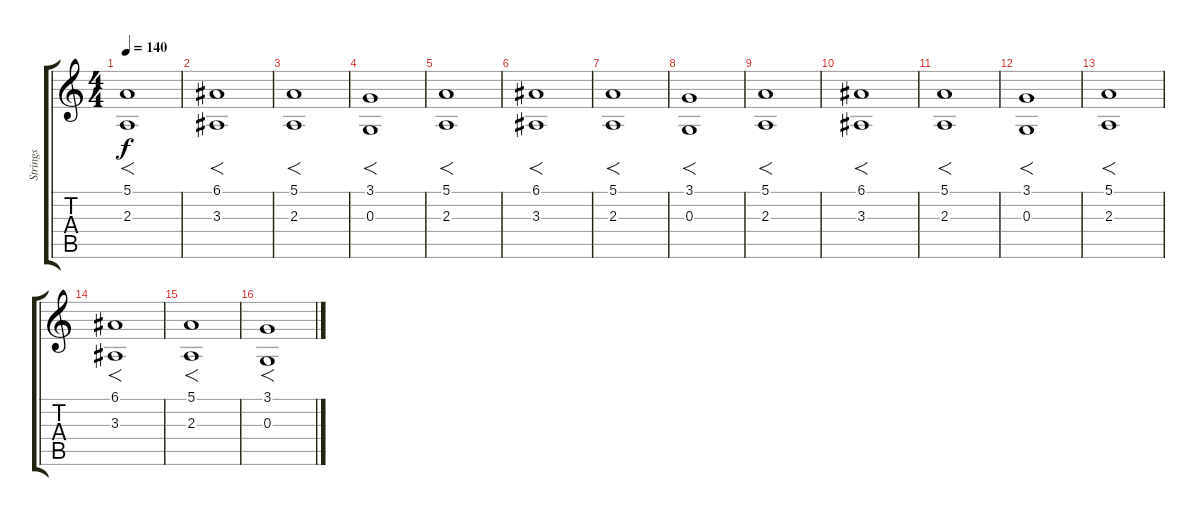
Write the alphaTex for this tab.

\track ("Strings" "Strings") {instrument stringensemble1}
\staff {score tabs}
\tuning (E4 B3 G3 D3 A2 E2) {hide}
\ts (4 4)
\tempo 140
\clef g2
\ks c
(5.1 2.3).1{f dy f} |
(6.1 3.3).1{f} |
(5.1 2.3).1{f} |
(3.1 0.3).1{f} |
(5.1 2.3).1{f} |
(6.1 3.3).1{f} |
(5.1 2.3).1{f} |
(3.1 0.3).1{f} |
(5.1 2.3).1{f} |
(6.1 3.3).1{f} |
(5.1 2.3).1{f} |
(3.1 0.3).1{f} |
(5.1 2.3).1{f} |
(6.1 3.3).1{f} |
(5.1 2.3).1{f} |
(3.1 0.3).1{f}
